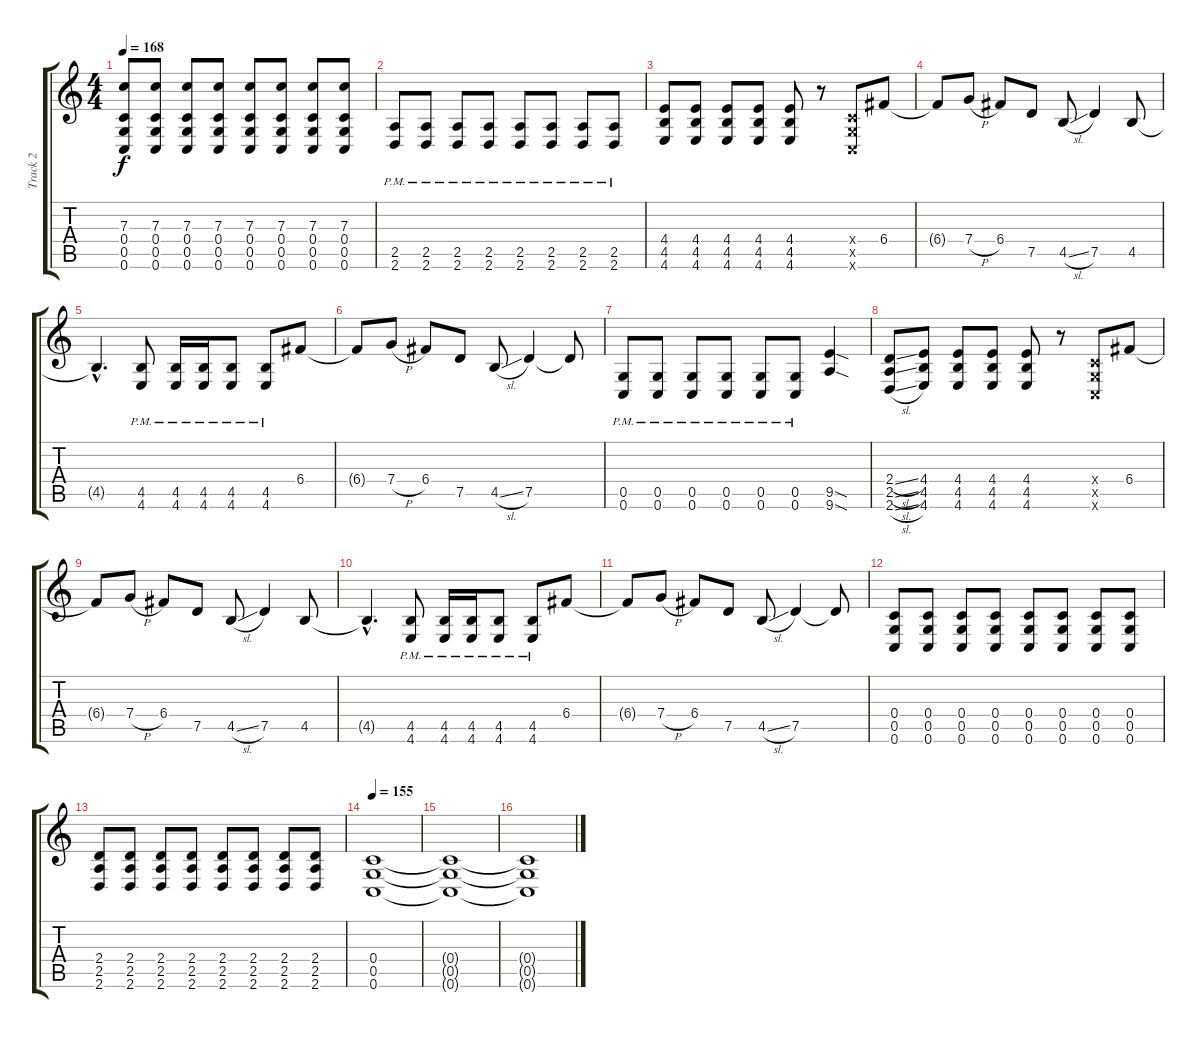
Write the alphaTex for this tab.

\track ("Track 2" "Track 2") {instrument distortionguitar}
\staff {score tabs}
\tuning (D4 A3 F3 C3 G2 C2) {hide}
\ts (4 4)
\tempo 168
\clef g2
\ks c
(7.3 0.4 0.5 0.6).8{dy f} (7.3 0.4 0.5 0.6).8 (7.3 0.4 0.5 0.6).8 (7.3 0.4 0.5 0.6).8 (7.3 0.4 0.5 0.6).8 (7.3 0.4 0.5 0.6).8 (7.3 0.4 0.5 0.6).8 (7.3 0.4 0.5 0.6).8 |
(2.5{pm} 2.6{pm}).8 (2.5{pm} 2.6{pm}).8 (2.5{pm} 2.6{pm}).8 (2.5{pm} 2.6{pm}).8 (2.5{pm} 2.6{pm}).8 (2.5{pm} 2.6{pm}).8 (2.5{pm} 2.6{pm}).8 (2.5{pm} 2.6{pm}).8 |
(4.4 4.5 4.6).8 (4.4 4.5 4.6).8 (4.4 4.5 4.6).8 (4.4 4.5 4.6).8 (4.4 4.5 4.6).8 r.8 (0.4{x} 0.5{x} 0.6{x}).8 6.4.8 |
6.4{t}.8 7.4{h}.8 6.4.8 7.5.8 4.5{sl}.8 7.5.4 4.5.8 |
4.5{hac t}.4{d} (4.5{pm} 4.6{pm}).8 (4.5{pm} 4.6{pm}).16 (4.5{pm} 4.6{pm}).16 (4.5{pm} 4.6{pm}).8 (4.5{pm} 4.6{pm}).8 6.4.8 |
6.4{t}.8 7.4{h}.8 6.4.8 7.5.8 4.5{sl}.8 7.5.4 7.5{t}.8 |
(0.5{pm} 0.6{pm}).8 (0.5{pm} 0.6{pm}).8 (0.5{pm} 0.6{pm}).8 (0.5{pm} 0.6{pm}).8 (0.5{pm} 0.6{pm}).8 (0.5{pm} 0.6{pm}).8 (9.5{sod} 9.6{sod}).4 |
(2.4{sl} 2.5{sl} 2.6{sl}).8 (4.4 4.5 4.6).8 (4.4 4.5 4.6).8 (4.4 4.5 4.6).8 (4.4 4.5 4.6).8 r.8 (0.4{x} 0.5{x} 0.6{x}).8 6.4.8 |
6.4{t}.8 7.4{h}.8 6.4.8 7.5.8 4.5{sl}.8 7.5.4 4.5.8 |
4.5{hac t}.4{d} (4.5{pm} 4.6{pm}).8 (4.5{pm} 4.6{pm}).16 (4.5{pm} 4.6{pm}).16 (4.5{pm} 4.6{pm}).8 (4.5{pm} 4.6{pm}).8 6.4.8 |
6.4{t}.8 7.4{h}.8 6.4.8 7.5.8 4.5{sl}.8 7.5.4 7.5{t}.8 |
(0.4 0.5 0.6).8 (0.4 0.5 0.6).8 (0.4 0.5 0.6).8 (0.4 0.5 0.6).8 (0.4 0.5 0.6).8 (0.4 0.5 0.6).8 (0.4 0.5 0.6).8 (0.4 0.5 0.6).8 |
(2.4 2.5 2.6).8 (2.4 2.5 2.6).8 (2.4 2.5 2.6).8 (2.4 2.5 2.6).8 (2.4 2.5 2.6).8 (2.4 2.5 2.6).8 (2.4 2.5 2.6).8 (2.4 2.5 2.6).8 |
\tempo 155
(0.4 0.5 0.6).1 |
(0.4{t} 0.5{t} 0.6{t}).1 |
(0.4{t} 0.5{t} 0.6{t}).1
